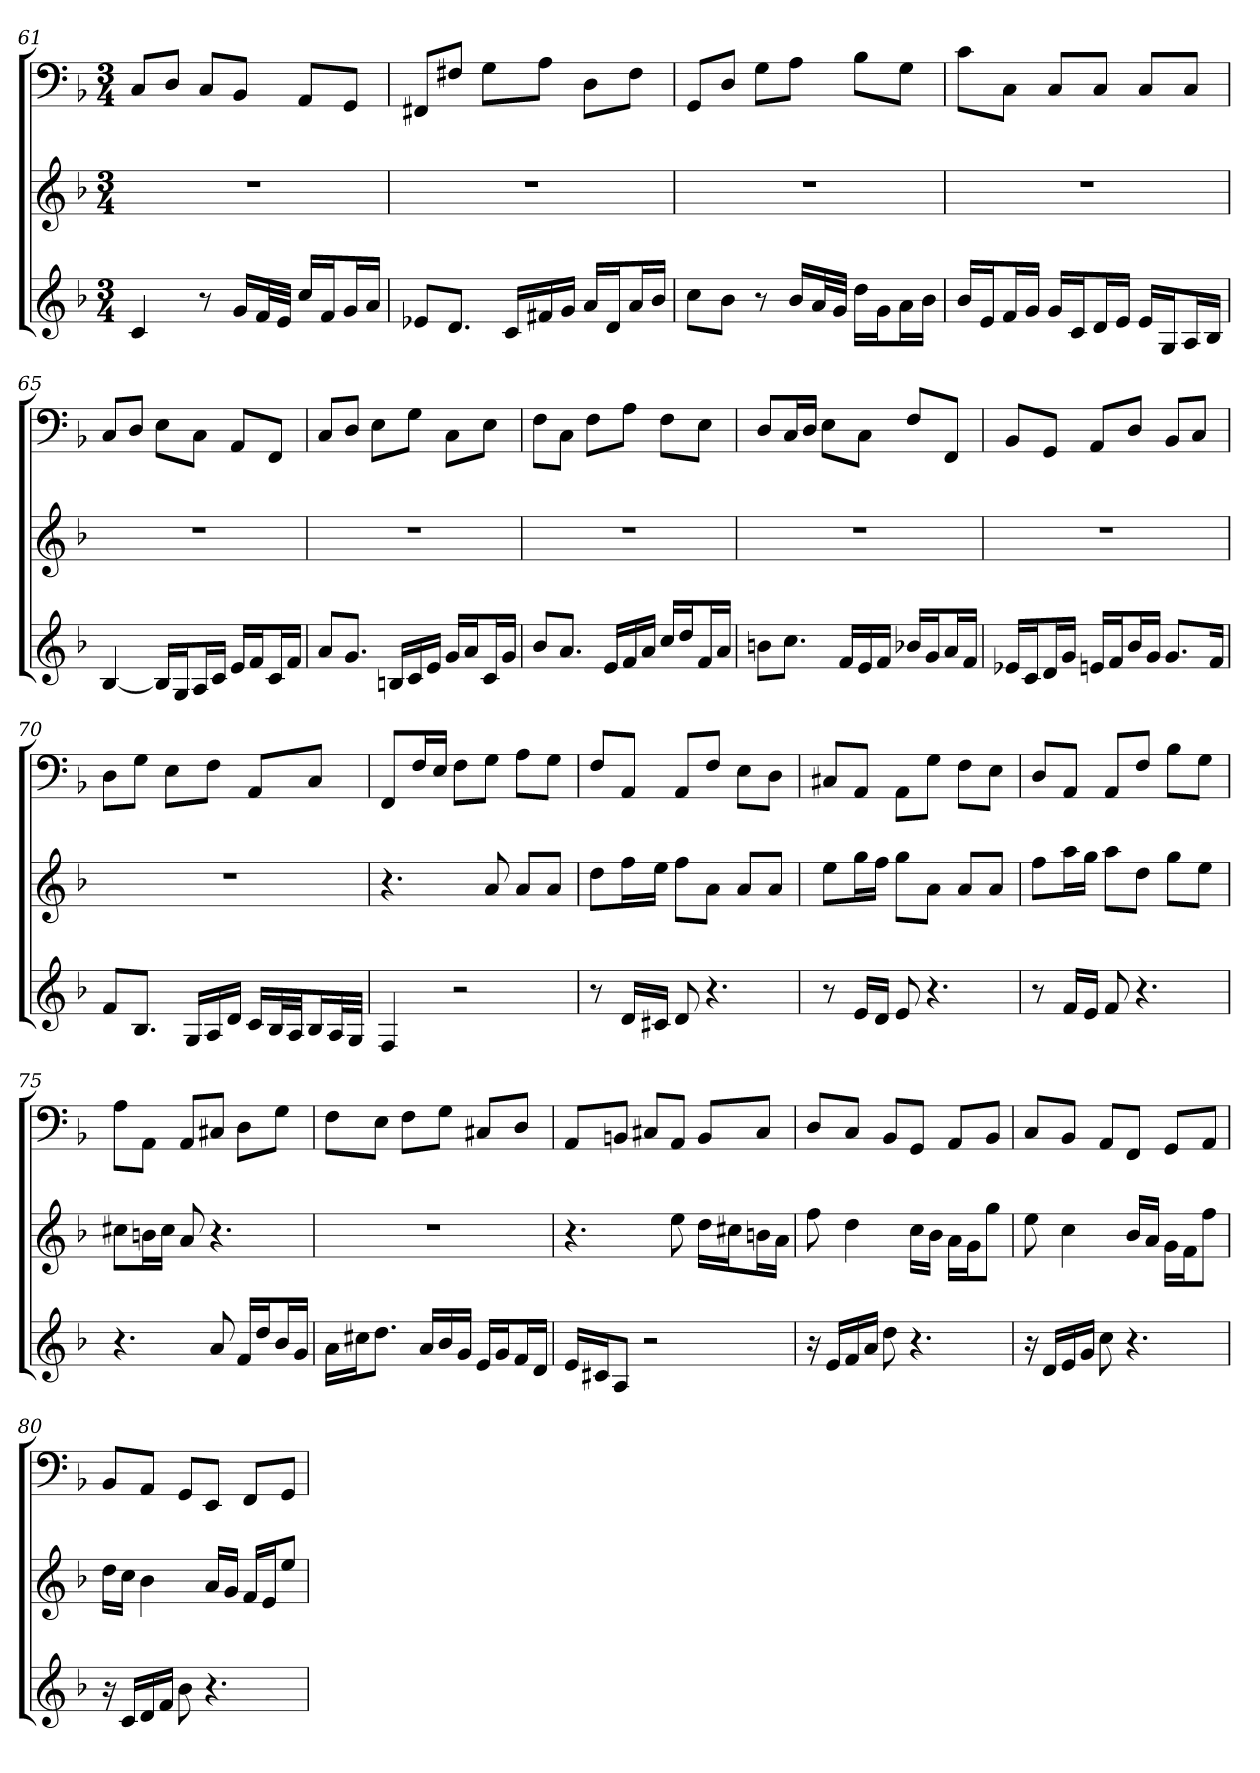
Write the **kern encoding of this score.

**kern	**kern	**kern
*part3	*part2	*part1
*staff3	*staff2	*staff1
*k[b-]	*k[b-]	*k[b-]
*F:	*F:	*F:
*M3/4	*M3/4	*M3/4
=61	=61	=61
4c	2.r	8CL
.	.	8DJ
8r	.	8CL
16gLL	.	8BB-J
32fL	.	.
32eJJJ	.	.
16ccLL	.	8AAL
16fJ	.	.
16gL	.	8GGJ
16aJJ	.	.
=62	=62	=62
8e-XL	2.r	8FF#XL
8.dJ	.	8F#XJ
.	.	8GL
16cLL	.	.
16f#X	.	8AJ
16gJJ	.	.
16aLL	.	8DL
16dJ	.	.
16aL	.	8F#J
16b-JJ	.	.
=63	=63	=63
8ccL	2.r	8GGL
8b-J	.	8DJ
8r	.	8GL
16b-LL	.	8AJ
32aL	.	.
32gJJJ	.	.
16ddLL	.	8B-L
16gJ	.	.
16aL	.	8GJ
16b-JJ	.	.
=64	=64	=64
16b-LL	2.r	8cL
16eJ	.	.
16fL	.	8CJ
16gJJ	.	.
16gLL	.	8CL
16cJ	.	.
16dL	.	8CJ
16eJJ	.	.
16eLL	.	8CL
16GJ	.	.
16AL	.	8CJ
16B-JJ	.	.
=65	=65	=65
[4B-	2.r	8CL
.	.	8DJ
16B-LL]	.	8EL
16GJ	.	.
16AL	.	8CJ
16cJJ	.	.
16eLL	.	8AAL
16fJ	.	.
16cL	.	8FFJ
16fJJ	.	.
=66	=66	=66
8aL	2.r	8CL
8.gJ	.	8DJ
.	.	8EL
16BnLL	.	.
16c	.	8GJ
16eJJ	.	.
16gLL	.	8CL
16aJ	.	.
16cL	.	8EJ
16gJJ	.	.
=67	=67	=67
8b-L	2.r	8FL
8.aJ	.	8CJ
.	.	8FL
16eLL	.	.
16f	.	8AJ
16aJJ	.	.
16ccLL	.	8FL
16ddJ	.	.
16fL	.	8EJ
16aJJ	.	.
=68	=68	=68
8bnL	2.r	8DL
8.ccJ	.	16CL
.	.	16DJJ
.	.	8EL
16fLL	.	.
16e	.	8CJ
16fJJ	.	.
16b-XLL	.	8FL
16gJ	.	.
16aL	.	8FFJ
16fJJ	.	.
=69	=69	=69
16e-XLL	2.r	8BB-L
16cJ	.	.
16dL	.	8GGJ
16gJJ	.	.
16enLL	.	8AAL
16fJ	.	.
16b-L	.	8DJ
16gJJ	.	.
8.gL	.	8BB-L
.	.	8CJ
16fJk	.	.
=70	=70	=70
8fL	2.r	8DL
8.B-J	.	8GJ
.	.	8EL
16GLL	.	.
16A	.	8FJ
16dJJ	.	.
16cLL	.	8AAL
32B-L	.	.
32AJJ	.	.
16B-L	.	8CJ
32AL	.	.
32GJJJ	.	.
=71	=71	=71
4F	4.r	8FFL
.	.	16FL
.	.	16EJJ
2r	.	8FL
.	8a	8GJ
.	8aL	8AL
.	8aJ	8GJ
=72	=72	=72
8r	8ddL	8FL
16dLL	16ffL	8AAJ
16c#XJJ	16eeJJ	.
8d	8ffL	8AAL
4.r	8aJ	8FJ
.	8aL	8EL
.	8aJ	8DJ
=73	=73	=73
8r	8eeL	8C#XL
16eLL	16ggL	8AAJ
16dJJ	16ffJJ	.
8e	8ggL	8AAL
4.r	8aJ	8GJ
.	8aL	8FL
.	8aJ	8EJ
=74	=74	=74
8r	8ffL	8DL
16fLL	16aaL	8AAJ
16eJJ	16ggJJ	.
8f	8aaL	8AAL
4.r	8ddJ	8FJ
.	8ggL	8B-L
.	8eeJ	8GJ
=75	=75	=75
4.r	8cc#XL	8AL
.	16bnL	8AAJ
.	16cc#JJ	.
.	8a	8AAL
8a	4.r	8C#XJ
16fLL	.	8DL
16ddJ	.	.
16b-L	.	8GJ
16gJJ	.	.
=76	=76	=76
16aLL	2.r	8FL
16cc#XJ	.	.
8.ddJ	.	8EJ
.	.	8FL
16aLL	.	.
16b-	.	8GJ
16gJJ	.	.
16eLL	.	8C#XL
16gJ	.	.
16fL	.	8DJ
16dJJ	.	.
=77	=77	=77
16eLL	4.r	8AAL
16c#XJ	.	.
8AJ	.	8BBnJ
2r	.	8C#XL
.	8ee	8AAJ
.	16ddLL	8BBL
.	16cc#XJ	.
.	16bnL	8C#J
.	16aJJ	.
=78	=78	=78
16r	8ff	8DL
16eLL	.	.
16f	4dd	8CJ
16aJJ	.	.
8dd	.	8BB-L
4.r	16ccLL	8GGJ
.	16b-JJ	.
.	16aLL	8AAL
.	16gJ	.
.	8ggJ	8BB-J
=79	=79	=79
16r	8ee	8CL
16dLL	.	.
16e	4cc	8BB-J
16gJJ	.	.
8cc	.	8AAL
4.r	16b-LL	8FFJ
.	16aJJ	.
.	16gLL	8GGL
.	16fJ	.
.	8ffJ	8AAJ
=80	=80	=80
16r	16ddLL	8BB-L
16cLL	16ccJJ	.
16d	4b-	8AAJ
16fJJ	.	.
8b-	.	8GGL
4.r	16aLL	8EEJ
.	16gJJ	.
.	16fLL	8FFL
.	16eJ	.
.	8eeJ	8GGJ
=	=	=
*-	*-	*-
